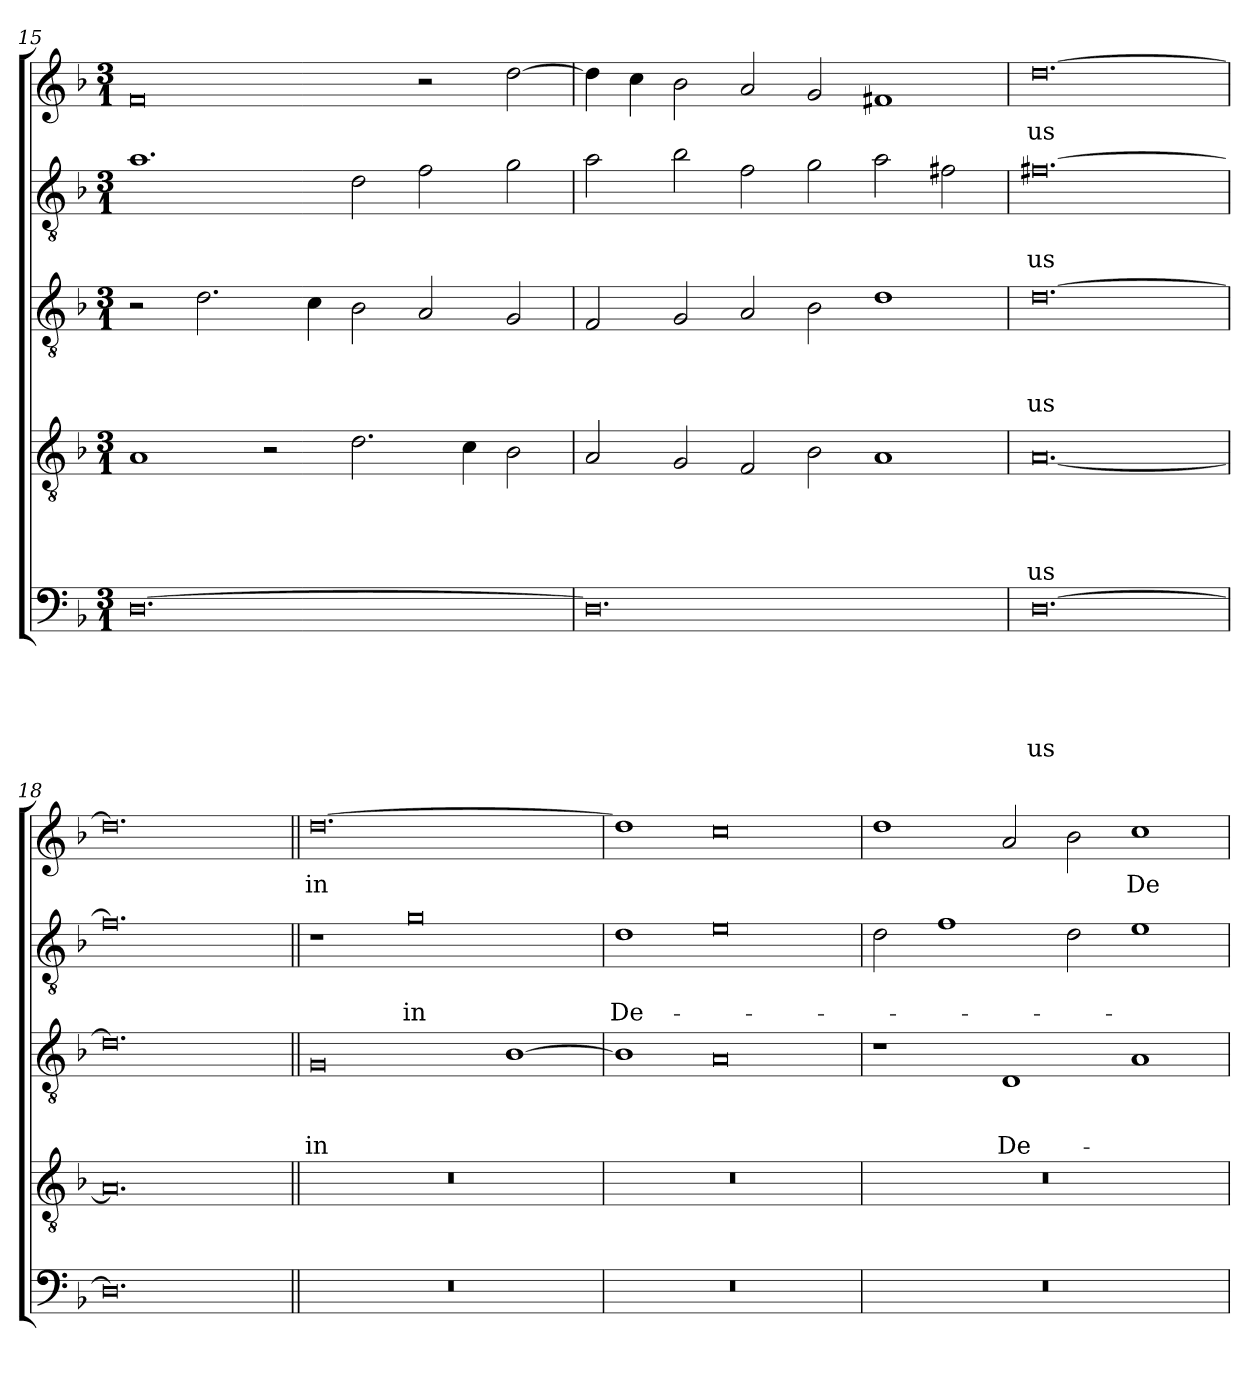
**kern	**text	**text	**text	**text	**text	**kern	**text	**text	**text	**text	**kern	**text	**text	**text	**kern	**text	**text	**kern	**text
*part5	*part5	*part5	*part5	*part5	*part5	*part4	*part4	*part4	*part4	*part4	*part3	*part3	*part3	*part3	*part2	*part2	*part2	*part1	*part1
*staff5	*staff5	*staff5	*staff5	*staff5	*staff5	*staff4	*staff4	*staff4	*staff4	*staff4	*staff3	*staff3	*staff3	*staff3	*staff2	*staff2	*staff2	*staff1	*staff1
*clefF4	*	*	*	*	*	*clefGv2	*	*	*	*	*clefGv2	*	*	*	*clefGv2	*	*	*clefG2	*
*k[b-]	*	*	*	*	*	*k[b-]	*	*	*	*	*k[b-]	*	*	*	*k[b-]	*	*	*k[b-]	*
*F:	*	*	*	*	*	*F:	*	*	*	*	*F:	*	*	*	*F:	*	*	*F:	*
*M3/1	*	*	*	*	*	*M3/1	*	*	*	*	*M3/1	*	*	*	*M3/1	*	*	*M3/1	*
=15	=15	=15	=15	=15	=15	=15	=15	=15	=15	=15	=15	=15	=15	=15	=15	=15	=15	=15	=15
[0.D	.	.	.	.	.	1A	.	.	.	.	2r	.	.	.	1.a	.	.	0f	.
.	.	.	.	.	.	.	.	.	.	.	2.d\	.	.	.	.	.	.	.	.
.	.	.	.	.	.	2r	.	.	.	.	.	.	.	.	.	.	.	.	.
.	.	.	.	.	.	.	.	.	.	.	4c\	.	.	.	.	.	.	.	.
.	.	.	.	.	.	2.d\	.	.	.	.	2B-\	.	.	.	2d\	.	.	.	.
.	.	.	.	.	.	.	.	.	.	.	2A/	.	.	.	2f\	.	.	2r	.
.	.	.	.	.	.	4c\	.	.	.	.	.	.	.	.	.	.	.	.	.
.	.	.	.	.	.	2B-\	.	.	.	.	2G/	.	.	.	2g\	.	.	[2dd\	.
=16	=16	=16	=16	=16	=16	=16	=16	=16	=16	=16	=16	=16	=16	=16	=16	=16	=16	=16	=16
0.D]	.	.	.	.	.	2A/	.	.	.	.	2F/	.	.	.	2a\	.	.	4dd\]	.
.	.	.	.	.	.	.	.	.	.	.	.	.	.	.	.	.	.	4cc\	.
.	.	.	.	.	.	2G/	.	.	.	.	2G/	.	.	.	2b-\	.	.	2b-\	.
.	.	.	.	.	.	2F/	.	.	.	.	2A/	.	.	.	2f\	.	.	2a/	.
.	.	.	.	.	.	2B-\	.	.	.	.	2B-\	.	.	.	2g\	.	.	2g/	.
.	.	.	.	.	.	1A	.	.	.	.	1d	.	.	.	2a\	.	.	1f#X	.
.	.	.	.	.	.	.	.	.	.	.	.	.	.	.	2f#X\	.	.	.	.
=17	=17	=17	=17	=17	=17	=17	=17	=17	=17	=17	=17	=17	=17	=17	=17	=17	=17	=17	=17
!	!	!	!	!	!LO:LY:b	!	!	!	!	!LO:LY:b	!	!	!	!LO:LY:b	!	!	!LO:LY:b	!	!LO:LY:b
[0.D	.	.	.	.	-us	[0.A	.	.	.	-us	[0.d	.	.	-us	[0.f#X	.	-us	[0.dd	-us
=18	=18	=18	=18	=18	=18	=18	=18	=18	=18	=18	=18	=18	=18	=18	=18	=18	=18	=18	=18
0.D]	.	.	.	.	.	0.A]	.	.	.	.	0.d]	.	.	.	0.f#]	.	.	0.dd]	.
!!LO:PB:g=z
=19||	=19||	=19||	=19||	=19||	=19||	=19||	=19||	=19||	=19||	=19||	=19||	=19||	=19||	=19||	=19||	=19||	=19||	=19||	=19||
!	!	!	!	!	!	!	!	!	!	!	!	!	!	!LO:LY:b	!	!	!	!	!LO:LY:b
0.r	.	.	.	.	.	0.r	.	.	.	.	0G	.	.	in	1r	.	.	[0.dd	in
!	!	!	!	!	!	!	!	!	!	!	!	!	!	!	!	!	!LO:LY:b	!	!
.	.	.	.	.	.	.	.	.	.	.	.	.	.	.	0g	.	in	.	.
.	.	.	.	.	.	.	.	.	.	.	[1B-	.	.	.	.	.	.	.	.
=20	=20	=20	=20	=20	=20	=20	=20	=20	=20	=20	=20	=20	=20	=20	=20	=20	=20	=20	=20
!	!	!	!	!	!	!	!	!	!	!	!	!	!	!	!	!	!LO:LY:b	!	!
0.r	.	.	.	.	.	0.r	.	.	.	.	1B-]	.	.	.	1d	.	De-	1dd]	.
.	.	.	.	.	.	.	.	.	.	.	0A	.	.	.	0e	.	.	0cc	.
=21	=21	=21	=21	=21	=21	=21	=21	=21	=21	=21	=21	=21	=21	=21	=21	=21	=21	=21	=21
0.r	.	.	.	.	.	0.r	.	.	.	.	1r	.	.	.	2d\	.	.	1dd	.
.	.	.	.	.	.	.	.	.	.	.	.	.	.	.	1f	.	.	.	.
!	!	!	!	!	!	!	!	!	!	!	!	!	!	!LO:LY:b	!	!	!	!	!
.	.	.	.	.	.	.	.	.	.	.	1D	.	.	De-	.	.	.	2a/	.
.	.	.	.	.	.	.	.	.	.	.	.	.	.	.	2d\	.	.	2b-\	.
!	!	!	!	!	!	!	!	!	!	!	!	!	!	!	!	!	!	!	!LO:LY:b
.	.	.	.	.	.	.	.	.	.	.	1A	.	.	.	1e	.	.	1cc	De-
=	=	=	=	=	=	=	=	=	=	=	=	=	=	=	=	=	=	=	=
*-	*-	*-	*-	*-	*-	*-	*-	*-	*-	*-	*-	*-	*-	*-	*-	*-	*-	*-	*-
